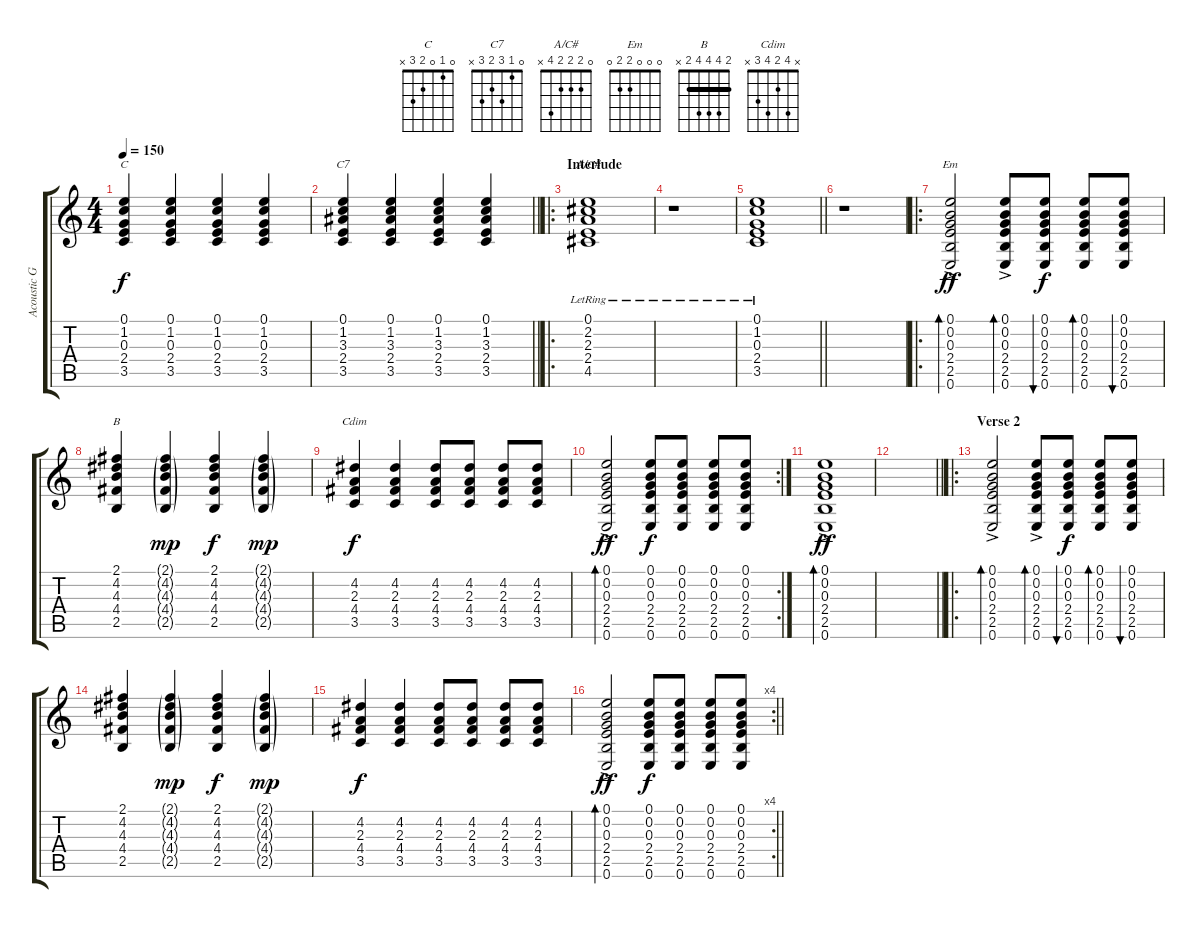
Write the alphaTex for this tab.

\track ("Acoustic Guitar" "Acoustic G") {instrument acousticguitarsteel bank 1}
\staff {score tabs}
\tuning (E4 B3 G3 D3 A2 E2) {hide}
\chord ("C" 0 1 0 2 3 x)
\chord ("C7" 0 1 3 2 3 x)
\chord ("A/C#" 0 2 2 2 4 x)
\chord ("Em" 0 0 0 2 2 0)
\chord ("B" 2 4 4 4 2 x) {barre 2}
\chord ("Cdim" x 4 2 4 3 x)
\ts (4 4)
\tempo 150
\clef g2
\ks c
(0.1 1.2 0.3 2.4 3.5).4{ch "C" dy f} (0.1 1.2 0.3 2.4 3.5).4 (0.1 1.2 0.3 2.4 3.5).4 (0.1 1.2 0.3 2.4 3.5).4 |
\barLineRight lightlight
(0.1 1.2 3.3 2.4 3.5).4{ch "C7"} (0.1 1.2 3.3 2.4 3.5).4 (0.1 1.2 3.3 2.4 3.5).4 (0.1 1.2 3.3 2.4 3.5).4 |
\ro
\section ("" "Interlude")
(0.1{lr} 2.2{lr} 2.3{lr} 2.4{lr} 4.5{lr}).1{ch "A/C#"} |
r.1 |
\barLineRight lightlight
(0.1{lr} 1.2{lr} 0.3{lr} 2.4{lr} 3.5{lr}).1 |
r.1 |
\ro
(0.1{ac} 0.2{ac} 0.3 2.4{ac} 2.5{ac} 0.6{ac}).2{bd 60 ch "Em" dy ff} (0.1{ac} 0.2{ac} 0.3 2.4{ac} 2.5{ac} 0.6{ac}).8{bd 60} (0.1 0.2 0.3 2.4 2.5 0.6).8{bu 60 dy f} (0.1 0.2 0.3 2.4 2.5 0.6).8{bd 60} (0.1 0.2 0.3 2.4 2.5 0.6).8{bu 60} |
(2.1 4.2 4.3 4.4 2.5).4{ch "B"} (2.1{g} 4.2{g} 4.3{g} 4.4{g} 2.5{g}).4{dy mp} (2.1 4.2 4.3 4.4 2.5).4{dy f} (2.1{g} 4.2{g} 4.3{g} 4.4{g} 2.5{g}).4{dy mp} |
(4.2 2.3 4.4 3.5).4{ch "Cdim" dy f} (4.2 2.3 4.4 3.5).4 (4.2 2.3 4.4 3.5).8 (4.2 2.3 4.4 3.5).8 (4.2 2.3 4.4 3.5).8 (4.2 2.3 4.4 3.5).8 |
\rc 2
(0.1{ac} 0.2{ac} 0.3{ac} 2.4{ac} 2.5{ac} 0.6{ac}).2{bd 60 dy ff} (0.1 0.2 0.3 2.4 2.5 0.6).8{dy f} (0.1 0.2 0.3 2.4 2.5 0.6).8 (0.1 0.2 0.3 2.4 2.5 0.6).8 (0.1 0.2 0.3 2.4 2.5 0.6).8 |
(0.1{ac} 0.2{ac} 0.3{ac} 2.4{ac} 2.5{ac} 0.6{ac}).1{bd 60 dy ff} |
\barLineRight lightlight
|
\ro
\section ("" "Verse 2")
(0.1{ac} 0.2{ac} 0.3 2.4{ac} 2.5{ac} 0.6{ac}).2{bd 60} (0.1{ac} 0.2{ac} 0.3 2.4{ac} 2.5{ac} 0.6{ac}).8{bd 60} (0.1 0.2 0.3 2.4 2.5 0.6).8{bu 60 dy f} (0.1 0.2 0.3 2.4 2.5 0.6).8{bd 60} (0.1 0.2 0.3 2.4 2.5 0.6).8{bu 60} |
(2.1 4.2 4.3 4.4 2.5).4 (2.1{g} 4.2{g} 4.3{g} 4.4{g} 2.5{g}).4{dy mp} (2.1 4.2 4.3 4.4 2.5).4{dy f} (2.1{g} 4.2{g} 4.3{g} 4.4{g} 2.5{g}).4{dy mp} |
(4.2 2.3 4.4 3.5).4{dy f} (4.2 2.3 4.4 3.5).4 (4.2 2.3 4.4 3.5).8 (4.2 2.3 4.4 3.5).8 (4.2 2.3 4.4 3.5).8 (4.2 2.3 4.4 3.5).8 |
\rc 4
\barLineRight lightlight
(0.1{ac} 0.2{ac} 0.3{ac} 2.4{ac} 2.5{ac} 0.6{ac}).2{bd 60 dy ff} (0.1 0.2 0.3 2.4 2.5 0.6).8{dy f} (0.1 0.2 0.3 2.4 2.5 0.6).8 (0.1 0.2 0.3 2.4 2.5 0.6).8 (0.1 0.2 0.3 2.4 2.5 0.6).8
